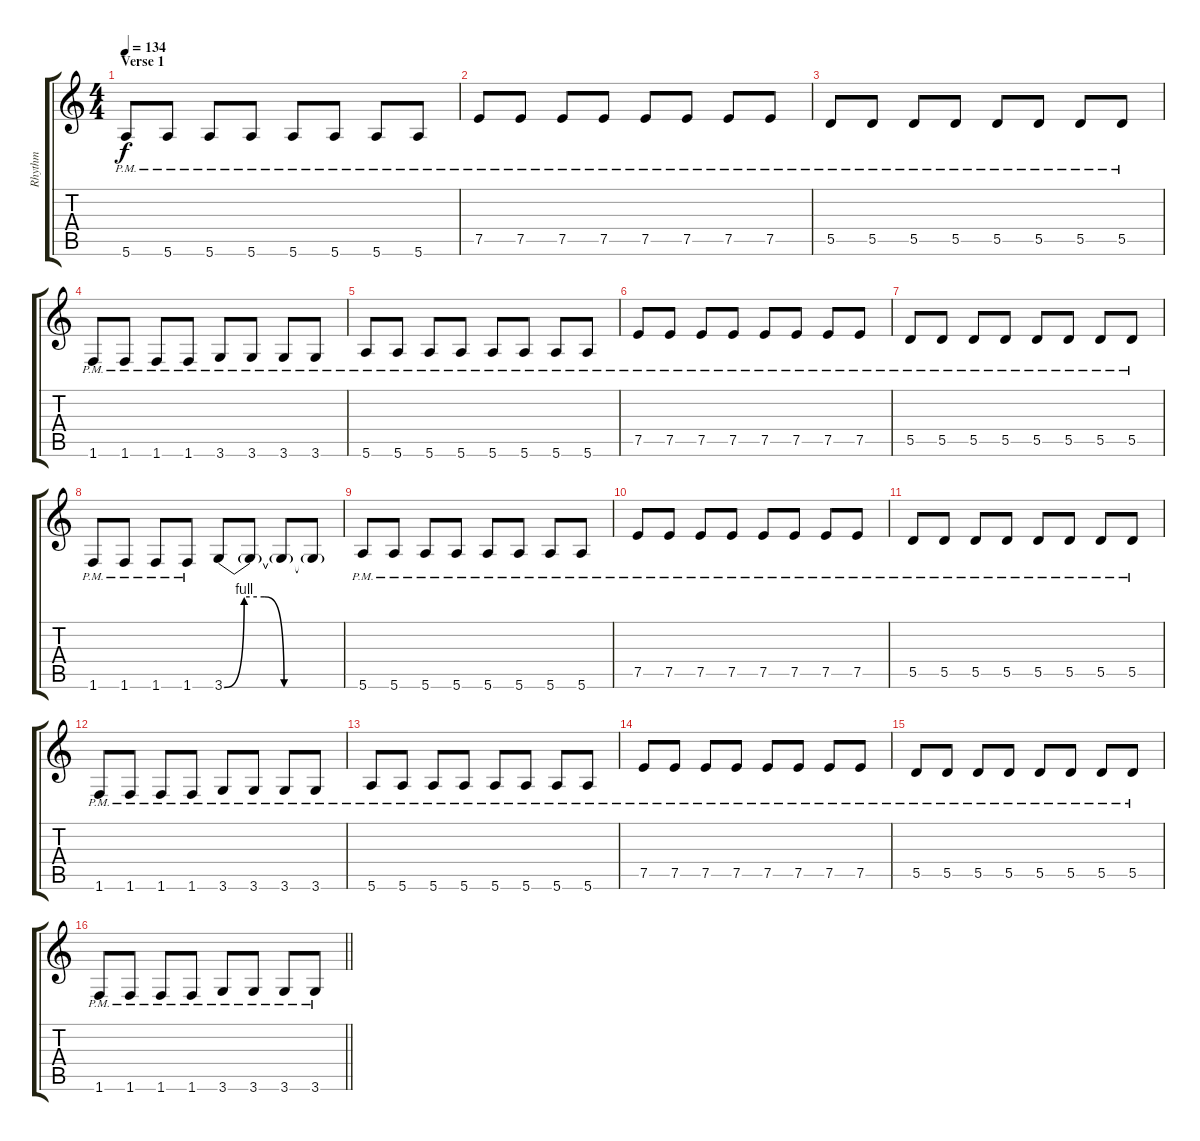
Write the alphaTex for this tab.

\track ("Rhythm" "Rhythm") {instrument overdrivenguitar}
\staff {score tabs}
\tuning (E4 B3 G3 D3 A2 E2) {hide}
\ts (4 4)
\section ("" "Verse 1")
\tempo 134
\clef g2
\ks c
5.6{pm}.8{dy f} 5.6{pm}.8 5.6{pm}.8 5.6{pm}.8 5.6{pm}.8 5.6{pm}.8 5.6{pm}.8 5.6{pm}.8 |
7.5{pm}.8 7.5{pm}.8 7.5{pm}.8 7.5{pm}.8 7.5{pm}.8 7.5{pm}.8 7.5{pm}.8 7.5{pm}.8 |
5.5{pm}.8 5.5{pm}.8 5.5{pm}.8 5.5{pm}.8 5.5{pm}.8 5.5{pm}.8 5.5{pm}.8 5.5{pm}.8 |
1.6{pm}.8 1.6{pm}.8 1.6{pm}.8 1.6{pm}.8 3.6{pm}.8 3.6{pm}.8 3.6{pm}.8 3.6{pm}.8 |
5.6{pm}.8 5.6{pm}.8 5.6{pm}.8 5.6{pm}.8 5.6{pm}.8 5.6{pm}.8 5.6{pm}.8 5.6{pm}.8 |
7.5{pm}.8 7.5{pm}.8 7.5{pm}.8 7.5{pm}.8 7.5{pm}.8 7.5{pm}.8 7.5{pm}.8 7.5{pm}.8 |
5.5{pm}.8 5.5{pm}.8 5.5{pm}.8 5.5{pm}.8 5.5{pm}.8 5.5{pm}.8 5.5{pm}.8 5.5{pm}.8 |
1.6{pm}.8 1.6{pm}.8 1.6{pm}.8 1.6{pm}.8 3.6{be (custom 0 0 10 4 20 4 30 0 60 0)}.8 3.6{t}.8 3.6{t}.8 3.6{t}.8 |
5.6{pm}.8 5.6{pm}.8 5.6{pm}.8 5.6{pm}.8 5.6{pm}.8 5.6{pm}.8 5.6{pm}.8 5.6{pm}.8 |
7.5{pm}.8 7.5{pm}.8 7.5{pm}.8 7.5{pm}.8 7.5{pm}.8 7.5{pm}.8 7.5{pm}.8 7.5{pm}.8 |
5.5{pm}.8 5.5{pm}.8 5.5{pm}.8 5.5{pm}.8 5.5{pm}.8 5.5{pm}.8 5.5{pm}.8 5.5{pm}.8 |
1.6{pm}.8 1.6{pm}.8 1.6{pm}.8 1.6{pm}.8 3.6{pm}.8 3.6{pm}.8 3.6{pm}.8 3.6{pm}.8 |
5.6{pm}.8 5.6{pm}.8 5.6{pm}.8 5.6{pm}.8 5.6{pm}.8 5.6{pm}.8 5.6{pm}.8 5.6{pm}.8 |
7.5{pm}.8 7.5{pm}.8 7.5{pm}.8 7.5{pm}.8 7.5{pm}.8 7.5{pm}.8 7.5{pm}.8 7.5{pm}.8 |
5.5{pm}.8 5.5{pm}.8 5.5{pm}.8 5.5{pm}.8 5.5{pm}.8 5.5{pm}.8 5.5{pm}.8 5.5{pm}.8 |
\barLineRight lightlight
1.6{pm}.8 1.6{pm}.8 1.6{pm}.8 1.6{pm}.8 3.6{pm}.8 3.6{pm}.8 3.6{pm}.8 3.6{pm}.8
